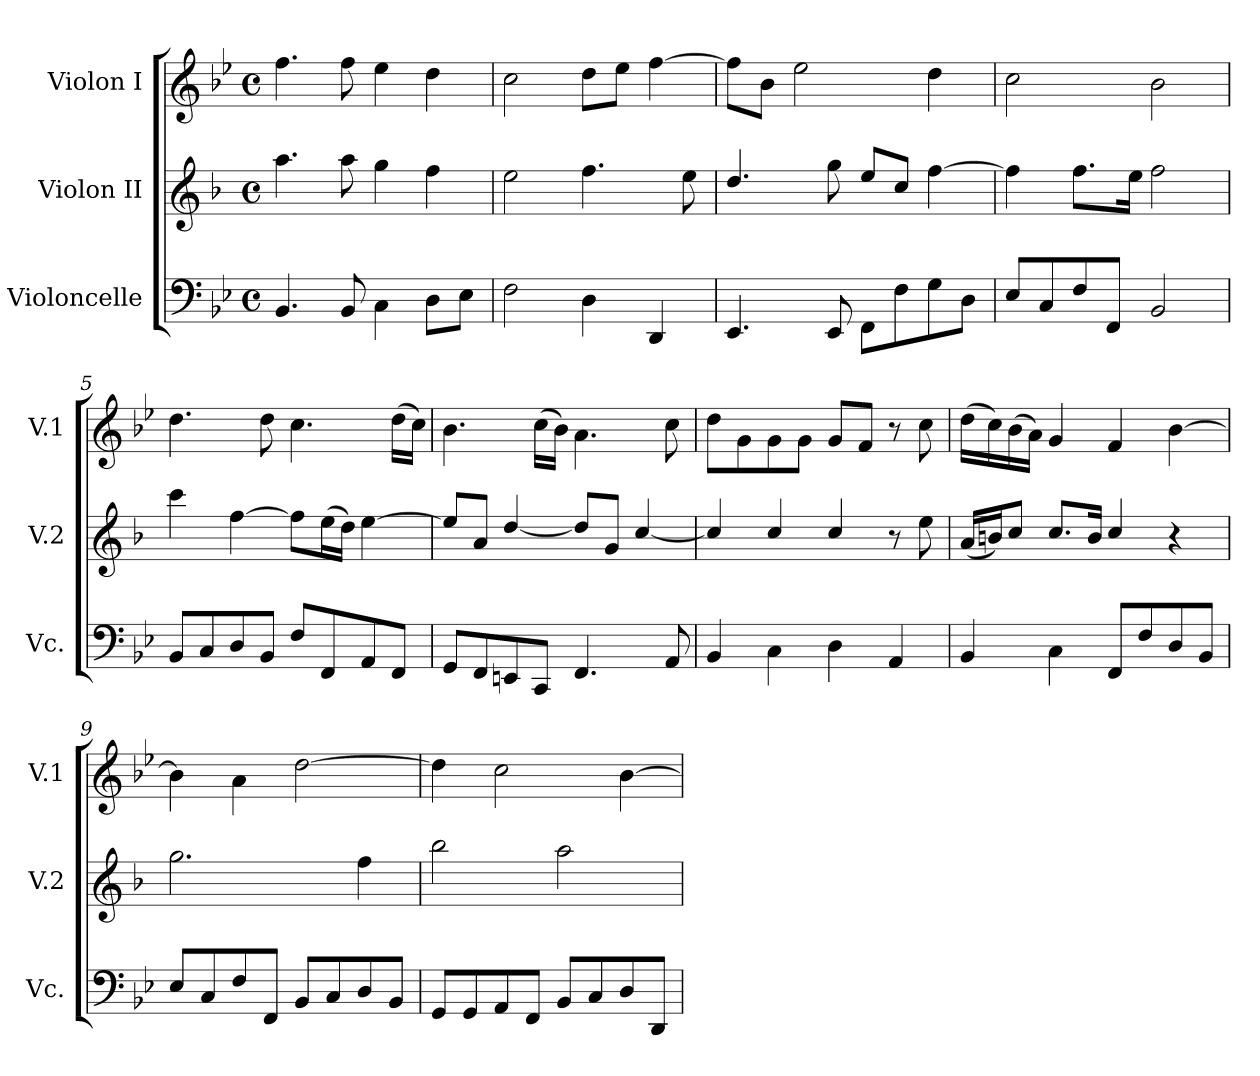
**kern	**kern	**kern
*part3	*part2	*part1
*staff3	*staff2	*staff1
*I"Violoncelle	*I"Violon II	*I"Violon I
*I'Vc.	*I'V.2	*I'V.1
*clefF4	*clefG2	*clefG2
*	*ITrd4c7	*
*k[b-e-]	*k[b-e-]	*k[b-e-]
*B-:	*B-:	*B-:
*M4/4	*M4/4	*M4/4
*met(c)	*met(c)	*met(c)
=1	=1	=1
4.BB-/	4.dd\	4.ff\
8BB-/	8dd\	8ff\
4C\	4cc\	4ee-\
8D\L	4b-\	4dd\
8E-\J	.	.
=2	=2	=2
2F\	2a\	2cc\
4D\	4.b-\	8dd\L
.	.	8ee-\J
4DD/	.	[4ff\
.	8a\	.
=3	=3	=3
4.EE-/	4.g/	8ff\L]
.	.	8b-\J
.	.	2ee-\
8EE-/	8cc\	.
8FF\L	8a/L	.
8F\	8f/J	.
8G\	[4b-\	4dd\
8D\J	.	.
=4	=4	=4
8E-/L	4b-\]	2cc\
8C/	.	.
8F/	8.b-\L	.
8FF/J	.	.
.	16a\Jk	.
2BB-/	2b-\	2b-\
=5	=5	=5
8BB-/L	4ff\	4.dd\
8C/	.	.
8D/	[4b-\	.
8BB-/J	.	8dd\
8F/L	8b-\L]	4.cc\
8FF/	(16a\L	.
.	16g\JJ)	.
8AA/	[4a\	.
8FF/J	.	(16dd\LL
.	.	16cc\JJ)
=6	=6	=6
8GG/L	8a/L]	4.b-\
8FF/	8d/J	.
8EEn/	[4g/	.
8CC/J	.	(16cc\LL
.	.	16b-\JJ)
4.FF/	8g/L]	4.a\
.	8c/J	.
.	[4f/	.
8AA/	.	8cc\
!!LO:LB:g=z
=7	=7	=7
4BB-/	4f/]	8dd\L
.	.	8g\
4C\	4f/	8g\
.	.	8g\J
4D\	4f/	8g/L
.	.	8f/J
4AA/	8r	8r
.	8a\	8cc\
=8	=8	=8
4BB-/	(16d/LL	(16dd\LL
.	16en/J)	16cc\)
.	8f/J	(16b-\
.	.	16a\JJ)
4C\	8.f/L	4g/
.	16e/Jk	.
8FF/L	4f/	4f/
8F/	.	.
8D/	4r	[4b-\
8BB-/J	.	.
=9	=9	=9
8E-/L	2.cc\	4b-\]
8C/	.	.
8F/	.	4a\
8FF/J	.	.
8BB-/L	.	[2dd\
8C/	.	.
8D/	4b-\	.
8BB-/J	.	.
=10	=10	=10
8GG/L	2ee-\	4dd\]
8GG/	.	.
8AA/	.	2cc\
8FF/J	.	.
8BB-/L	2dd\	.
8C/	.	.
8D/	.	[4b-\
8DD/J	.	.
=	=	=
*-	*-	*-
